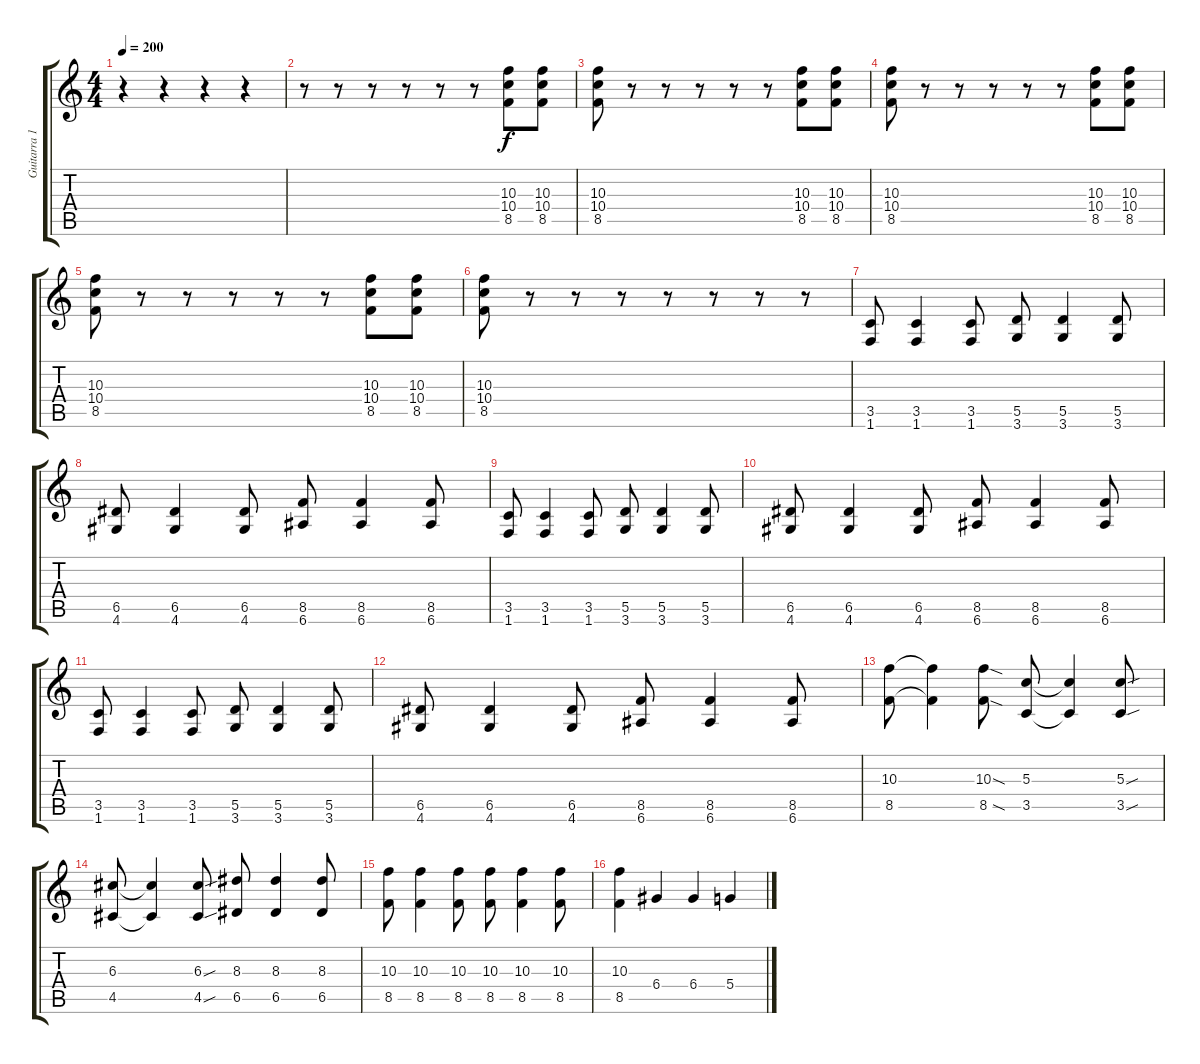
\track ("Guitarra 1" "Guitarra 1") {instrument distortionguitar}
\staff {score tabs}
\tuning (E4 B3 G3 D3 A2 E2) {hide}
\ts (4 4)
\tempo 200
\clef g2
\ks c
r.4{dy f instrument distortionguitar} r.4 r.4 r.4 |
r.8 r.8 r.8 r.8 r.8 r.8 (10.3 10.4 8.5).8 (10.3 10.4 8.5).8 |
(10.3 10.4 8.5).8 r.8 r.8 r.8 r.8 r.8 (10.3 10.4 8.5).8 (10.3 10.4 8.5).8 |
(10.3 10.4 8.5).8 r.8 r.8 r.8 r.8 r.8 (10.3 10.4 8.5).8 (10.3 10.4 8.5).8 |
(10.3 10.4 8.5).8 r.8 r.8 r.8 r.8 r.8 (10.3 10.4 8.5).8 (10.3 10.4 8.5).8 |
(10.3 10.4 8.5).8 r.8 r.8 r.8 r.8 r.8 r.8 r.8 |
(3.5 1.6).8 (3.5 1.6).4 (3.5 1.6).8 (5.5 3.6).8 (5.5 3.6).4 (5.5 3.6).8 |
(6.5 4.6).8 (6.5 4.6).4 (6.5 4.6).8 (8.5 6.6).8 (8.5 6.6).4 (8.5 6.6).8 |
(3.5 1.6).8 (3.5 1.6).4 (3.5 1.6).8 (5.5 3.6).8 (5.5 3.6).4 (5.5 3.6).8 |
(6.5 4.6).8 (6.5 4.6).4 (6.5 4.6).8 (8.5 6.6).8 (8.5 6.6).4 (8.5 6.6).8 |
(3.5 1.6).8 (3.5 1.6).4 (3.5 1.6).8 (5.5 3.6).8 (5.5 3.6).4 (5.5 3.6).8 |
(6.5 4.6).8 (6.5 4.6).4 (6.5 4.6).8 (8.5 6.6).8 (8.5 6.6).4 (8.5 6.6).8 |
(10.3 8.5).8 (10.3{t} 8.5{t}).4 (10.3{sod} 8.5{sod}).8 (5.3 3.5).8 (5.3{t} 3.5{t}).4 (5.3{sou} 3.5{sou}).8 |
(6.3 4.5).8 (6.3{t} 4.5{t}).4 (6.3{sou} 4.5{sou}).8 (8.3 6.5).8 (8.3 6.5).4 (8.3 6.5).8 |
(10.3 8.5).8 (10.3 8.5).4 (10.3 8.5).8 (10.3 8.5).8 (10.3 8.5).4 (10.3 8.5).8 |
(10.3 8.5).4 6.4.4 6.4.4 5.4.4
